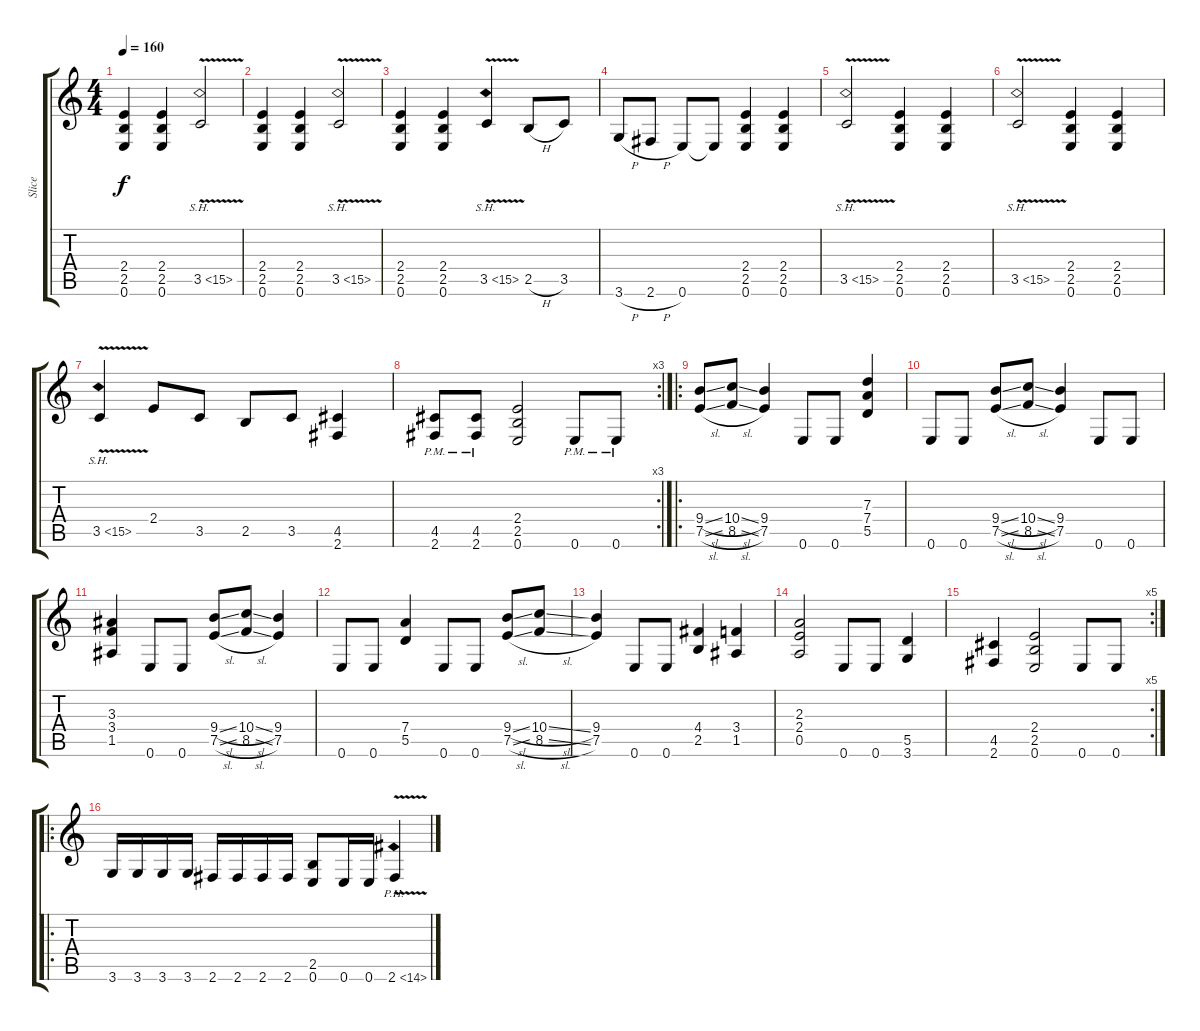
\track ("Slice" "Slice") {instrument distortionguitar}
\staff {score tabs}
\tuning (E4 B3 G3 D3 A2 E2) {hide}
\ts (4 4)
\tempo 160
\clef g2
\ks c
(2.4 2.5 0.6).4{dy f instrument distortionguitar} (2.4 2.5 0.6).4 3.5{sh 12 v}.2 |
(2.4 2.5 0.6).4 (2.4 2.5 0.6).4 3.5{sh 12 v}.2 |
(2.4 2.5 0.6).4 (2.4 2.5 0.6).4 3.5{sh 12 v}.4 2.5{h}.8 3.5.8 |
3.6{h}.8 2.6{h}.8 0.6.8 0.6{t}.8 (2.4 2.5 0.6).4 (2.4 2.5 0.6).4 |
3.5{sh 12 v}.2 (2.4 2.5 0.6).4 (2.4 2.5 0.6).4 |
3.5{sh 12 v}.2 (2.4 2.5 0.6).4 (2.4 2.5 0.6).4 |
3.5{sh 12 v}.4 2.4.8 3.5.8 2.5.8 3.5.8 (4.5 2.6).4 |
\rc 3
(4.5{pm} 2.6{pm}).8 (4.5{pm} 2.6{pm}).8 (2.4 2.5 0.6).2 0.6{pm}.8 0.6{pm}.8 |
\ro
(9.4{sl} 7.5{sl}).8 (10.4{sl} 8.5{sl}).8 (9.4 7.5).4 0.6.8 0.6.8 (7.3 7.4 5.5).4 |
0.6.8 0.6.8 (9.4{sl} 7.5{sl}).8 (10.4{sl} 8.5{sl}).8 (9.4 7.5).4 0.6.8 0.6.8 |
(3.3 3.4 1.5).4 0.6.8 0.6.8 (9.4{sl} 7.5{sl}).8 (10.4{sl} 8.5{sl}).8 (9.4 7.5).4 |
0.6.8 0.6.8 (7.4 5.5).4 0.6.8 0.6.8 (9.4{sl} 7.5{sl}).8 (10.4{sl} 8.5{sl}).8 |
(9.4 7.5).4 0.6.8 0.6.8 (4.4 2.5).4 (3.4 1.5).4 |
(2.3 2.4 0.5).2 0.6.8 0.6.8 (5.5 3.6).4 |
\rc 5
(4.5 2.6).4 (2.4 2.5 0.6).2 0.6.8 0.6.8 |
\ro
3.6.16 3.6.16 3.6.16 3.6.16 2.6.16 2.6.16 2.6.16 2.6.16 (2.5 0.6).8 0.6.16 0.6.16 2.6{ph 12 v}.4
